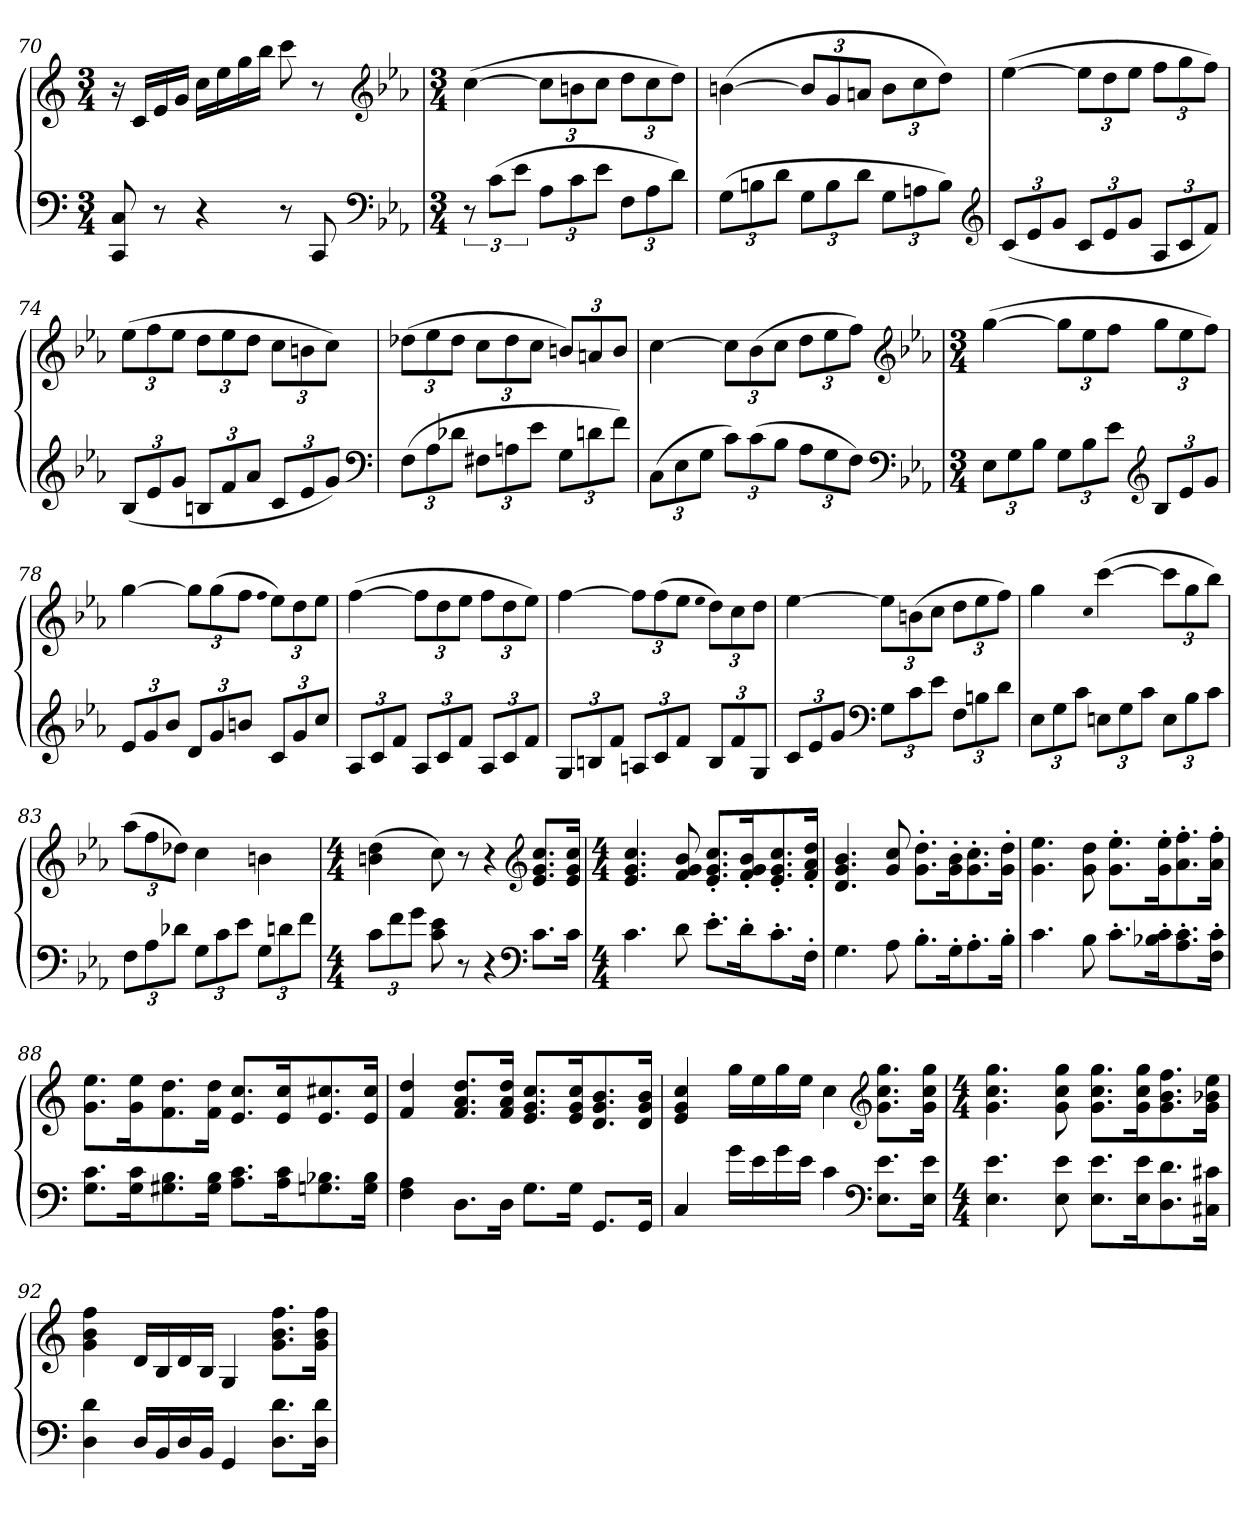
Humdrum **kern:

**kern	**kern
*part1	*part1
*staff2	*staff1
*clefF4	*clefG2
*k[]	*k[]
*C:	*C:
*M3/4	*M3/4
=70	=70
8CC 8C	16r
.	16cLL
8r	16e
.	16gJJ
4r	16ccLL
.	16ee
.	16gg
.	16bbJJ
8r	8ccc
8CC	8r
*clefF4	*clefG2
*k[b-e-a-]	*k[b-e-a-]
*c:	*c:
=71	=71
*M3/4	*M3/4
12r	([4cc
(12cL	.
12e-J	.
12A-L	12ccL]
12c	12bn
12e-J	12ccJ
12FL	12ddL
12A-	12cc
12dJ)	12ddJ)
=72	=72
(12GL	([4bn
12Bn	.
12dJ	.
12GL	12bL]
12B	12g
12dJ	12anJ
12GL	12bL
12An	12cc
12BJ)	12ddJ)
*clefG2	*
=73	=73
(12cL	([4ee-
12e-	.
12gJ	.
12cL	12ee-L]
12e-	12dd
12gJ	12ee-J
12A-L	12ffL
12c	12gg
12fJ)	12ffJ)
=74	=74
(12B-L	(12ee-L
12e-	12ff
12gJ	12ee-J
12BnL	12ddL
12f	12ee-
12a-J	12ddJ
12cL	12ccL
12e-	12bn
12gJ)	12ccJ)
*clefF4	*
=75	=75
(12FL	(12dd-XL
12A-	12ee-
12d-XJ	12dd-J
12F#XL	12ccL
12An	12dd-
12e-J	12ccJ
12GL	12bnL)
12dn	12an
12fJ)	12bJ
=76	=76
(12CL	[4cc
12E-	.
12GJ	.
12cL)	12ccL]
(12c	(12b-
12B-J	12ccJ
12A-L	12ddL
12G	12ee-
12FJ)	12ffJ)
*clefF4	*clefG2
*k[b-e-a-]	*k[b-e-a-]
*c:	*c:
=77	=77
*M3/4	*M3/4
12E-L	([4gg
12G	.
12B-J	.
12GL	12ggL]
12B-	12ee-
12e-J	12ffJ
*clefG2	*
12B-L	12ggL
12e-	12ee-
12gJ	12ffJ)
=78	=78
12e-L	[4gg
12g	.
12b-J	.
12dL	12ggL]
12g	(12gg
12bnJ	12ffJ
.	qff
12cL	12ee-L)
12g	12dd
12ccJ	12ee-J
=79	=79
12A-L	([4ff
12c	.
12fJ	.
12A-L	12ffL]
12c	12dd
12fJ	12ee-J
12A-L	12ffL
12c	12dd
12fJ	12ee-J)
=80	=80
12GL	[4ff
12Bn	.
12fJ	.
12AnL	12ffL]
12c	(12ff
12fJ	12ee-J
.	qee-
12BL	12ddL)
12f	12cc
12GJ	12ddJ
=81	=81
12cL	[4ee-
12e-	.
12gJ	.
*clefF4	*
12GL	12ee-L]
12c	(12bn
12e-J	12ccJ
12FL	12ddL
12Bn	12ee-
12dJ	12ffJ)
=82	=82
12E-L	4gg
12G	.
12cJ	.
.	qcc
12EnL	([4ccc
12G	.
12cJ	.
12EL	12cccL]
12B-	12gg
12cJ	12bb-J)
=83	=83
12FL	(12aa-L
12A-	12ff
12d-XJ	12dd-XJ)
12GL	4cc
12c	.
12e-J	.
12GL	4bn
12dn	.
12fJ	.
=84	=84
*M4/4	*M4/4
12cL	(4bn 4dd
12f	.
12gJ	.
8c 8e-	8cc)
8r	8r
4r	4r
*clefF4	*clefG2
*k[]	*k[]
*C:	*C:
8.cL	8.e 8.g 8.ccL
16cJk	16e 16g 16ccJk
=85	=85
*M4/4	*M4/4
4.c	4.e 4.g 4.cc
8d	8f 8g 8b
8.e'L	8.e' 8.g' 8.cc'L
16d'K	16f' 16g' 16b'K
8.c'	8.e' 8.g' 8.cc'
16F'Jk	16f' 16a' 16dd'Jk
=86	=86
4.G	4.d 4.g 4.b
8A	8g 8cc
8.B'L	8.g' 8.dd'L
16G'K	16g' 16b'K
8.A'	8.g' 8.cc'
16B'Jk	16g' 16dd'Jk
=87	=87
4.c	4.g 4.ee
8B	8g 8dd
8.c'L	8.g' 8.ee'L
16B-X' 16c'K	16g' 16ee'K
8.A' 8.c'	8.a' 8.ff'
16F' 16c'Jk	16a' 16ff'Jk
=88	=88
8.G 8.cL	8.g 8.eeL
16G 16cK	16g 16eeK
8.G#X 8.B	8.f 8.dd
16G# 16BJk	16f 16ddJk
8.A 8.cL	8.e 8.ccL
16A 16cK	16e 16ccK
8.Gn 8.B-X	8.e 8.cc#X
16G 16B-Jk	16e 16cc#Jk
=89	=89
4F 4A	4f 4dd
8.DL	8.f 8.a 8.ddL
16DJk	16f 16a 16ddJk
8.GL	8.e 8.g 8.ccL
16GJk	16e 16g 16ccK
8.GGL	8.d 8.g 8.b
16GGJk	16d 16g 16bJk
=90	=90
4C	4e 4g 4cc
16gLL	16ggLL
16e	16ee
16g	16gg
16eJJ	16eeJJ
4c	4cc
*clefF4	*clefG2
*k[]	*k[]
*C:	*C:
8.E 8.eL	8.g 8.cc 8.ggL
16E 16eJk	16g 16cc 16ggJk
=91	=91
*M4/4	*M4/4
4.E 4.e	4.g 4.cc 4.gg
8E 8e	8g 8cc 8gg
8.E 8.eL	8.g 8.cc 8.ggL
16E 16eK	16g 16cc 16ggK
8.D 8.d	8.g 8.b 8.ff
16C#X 16c#XJk	16g 16b-X 16eeJk
=92	=92
4D 4d	4g 4b 4ff
16DLL	16dLL
16BB	16B
16D	16d
16BBJJ	16BJJ
4GG	4G
8.D 8.dL	8.g 8.b 8.ffL
16D 16dJk	16g 16b 16ffJk
=	=
*-	*-
